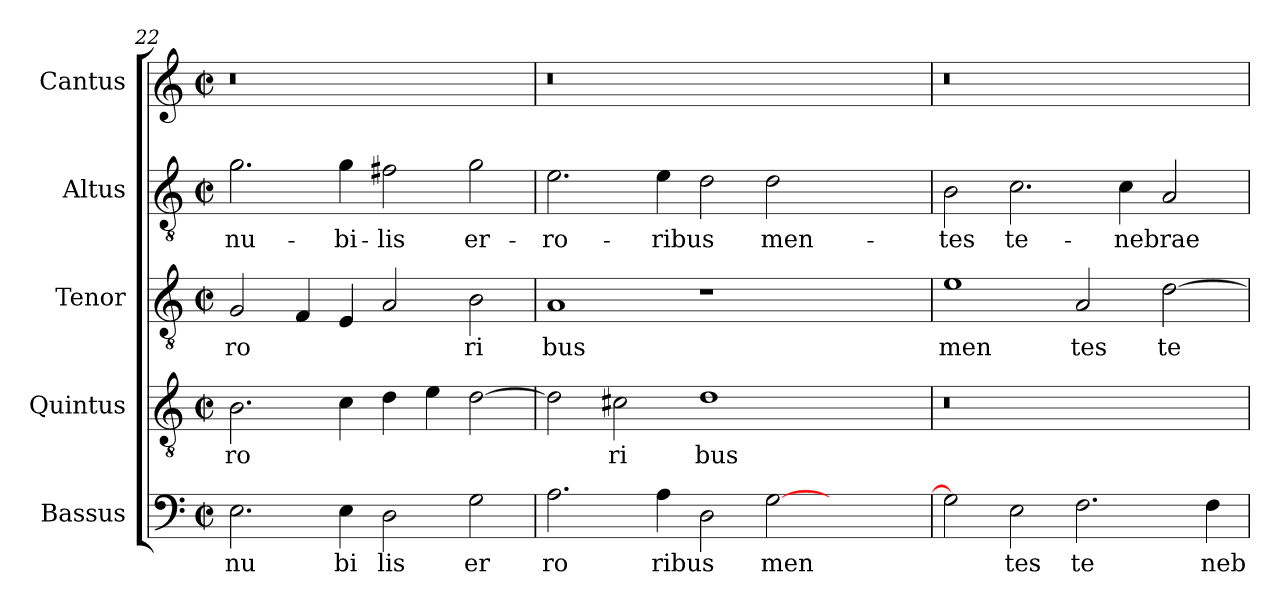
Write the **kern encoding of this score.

**kern	**text	**kern	**text	**kern	**text	**kern	**text	**kern
*part5	*part5	*part4	*part4	*part3	*part3	*part2	*part2	*part1
*staff5	*staff5	*staff4	*staff4	*staff3	*staff3	*staff2	*staff2	*staff1
*I"Bassus	*	*I"Quintus	*	*I"Tenor	*	*I"Altus	*	*I"Cantus
*clefF4	*	*clefGv2	*	*clefGv2	*	*clefGv2	*	*clefG2
*M2/2	*	*M2/2	*	*M2/2	*	*M2/2	*	*M2/2
*met(c|)	*	*met(c|)	*	*met(c|)	*	*met(c|)	*	*met(c|)
=22	=22	=22	=22	=22	=22	=22	=22	=22
!	!LO:LY:b:cj	!	!LO:LY:b:cj	!	!LO:LY:b:cj	!	!LO:LY:b:cj	!
2.E\	nu	2.B\	ro	2G/	ro	2.g\	nu-	0r
.	.	.	.	4F/	.	.	.	.
!	!LO:LY:b:cj	!	!	!	!	!	!LO:LY:b:cj	!
4E\	bi	4c\	.	4E/	.	4g\	-bi-	.
!	!LO:LY:b:cj	!	!	!	!	!	!LO:LY:b:cj	!
2D\	lis	4d\	.	2A/	.	2f#X\	-lis	.
.	.	4e\	.	.	.	.	.	.
!	!LO:LY:b:cj	!	!	!	!LO:LY:b:cj	!	!LO:LY:b:cj	!
2G\	er	[>2d\	.	2B\	ri	2g\	er-	.
=23	=23	=23	=23	=23	=23	=23	=23	=23
!	!LO:LY:b:cj	!	!	!	!LO:LY:b:cj	!	!LO:LY:b:cj	!
2.A\	ro	2d\]	.	1A	bus	2.e\	-ro-	0r
!	!	!	!LO:LY:b:cj	!	!	!	!	!
.	.	2c#X\	ri	.	.	.	.	.
!	!LO:LY:b	!	!	!	!	!	!LO:LY:b	!
4A\	ribus	.	.	.	.	4e\	-ribus	.
!	!	!	!LO:LY:b:cj	!LO:N:vis=1	!	!	!	!
2D\	.	1d	bus	0r	.	2d\	.	.
!	!LO:LY:b	!	!	!	!	!	!LO:LY:b:cj	!
[>2G\	men	.	.	.	.	2d\	men-	.
1ryy	.	1ryy	.	.	.	1ryy	.	1ryy
=24	=24	=24	=24	=24	=24	=24	=24	=24
!	!	!	!	!	!LO:LY:b:cj	!	!LO:LY:b:cj	!
2G\]	.	0r	.	1e	men	2B\	-tes	0r
!	!LO:LY:b:cj	!	!	!	!	!	!LO:LY:b:cj	!
2E\	tes	.	.	.	.	2.c\	te-	.
!	!LO:LY:b:cj	!	!	!	!LO:LY:b:cj	!	!	!
2.F\	te	.	.	2A/	tes	.	.	.
!	!	!	!	!	!	!	!LO:LY:b:cj	!
.	.	.	.	.	.	4c\	-nebrae	.
!	!	!	!	!	!LO:LY:b:cj	!	!	!
.	.	.	.	[>2d\	te	2A/	.	.
!	!LO:LY:b:cj	!	!	!	!	!	!	!
4F\	neb	.	.	.	.	.	.	.
=	=	=	=	=	=	=	=	=
*-	*-	*-	*-	*-	*-	*-	*-	*-
